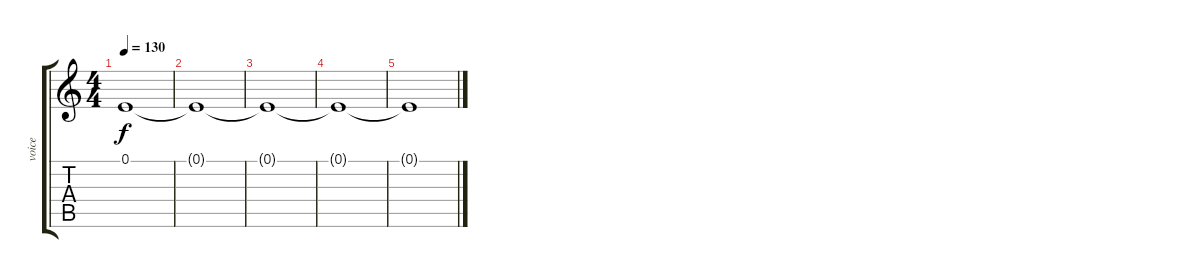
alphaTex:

\track ("voice" "voice") {instrument synthbrass2}
\staff {score tabs}
\tuning (E4 B3 G3 D3 A2 E2) {hide}
\ts (4 4)
\tempo 130
\clef g2
\ks c
0.1{t}.1{dy f} |
0.1{t}.1 |
0.1{t}.1 |
0.1{t}.1 |
0.1{t}.1
